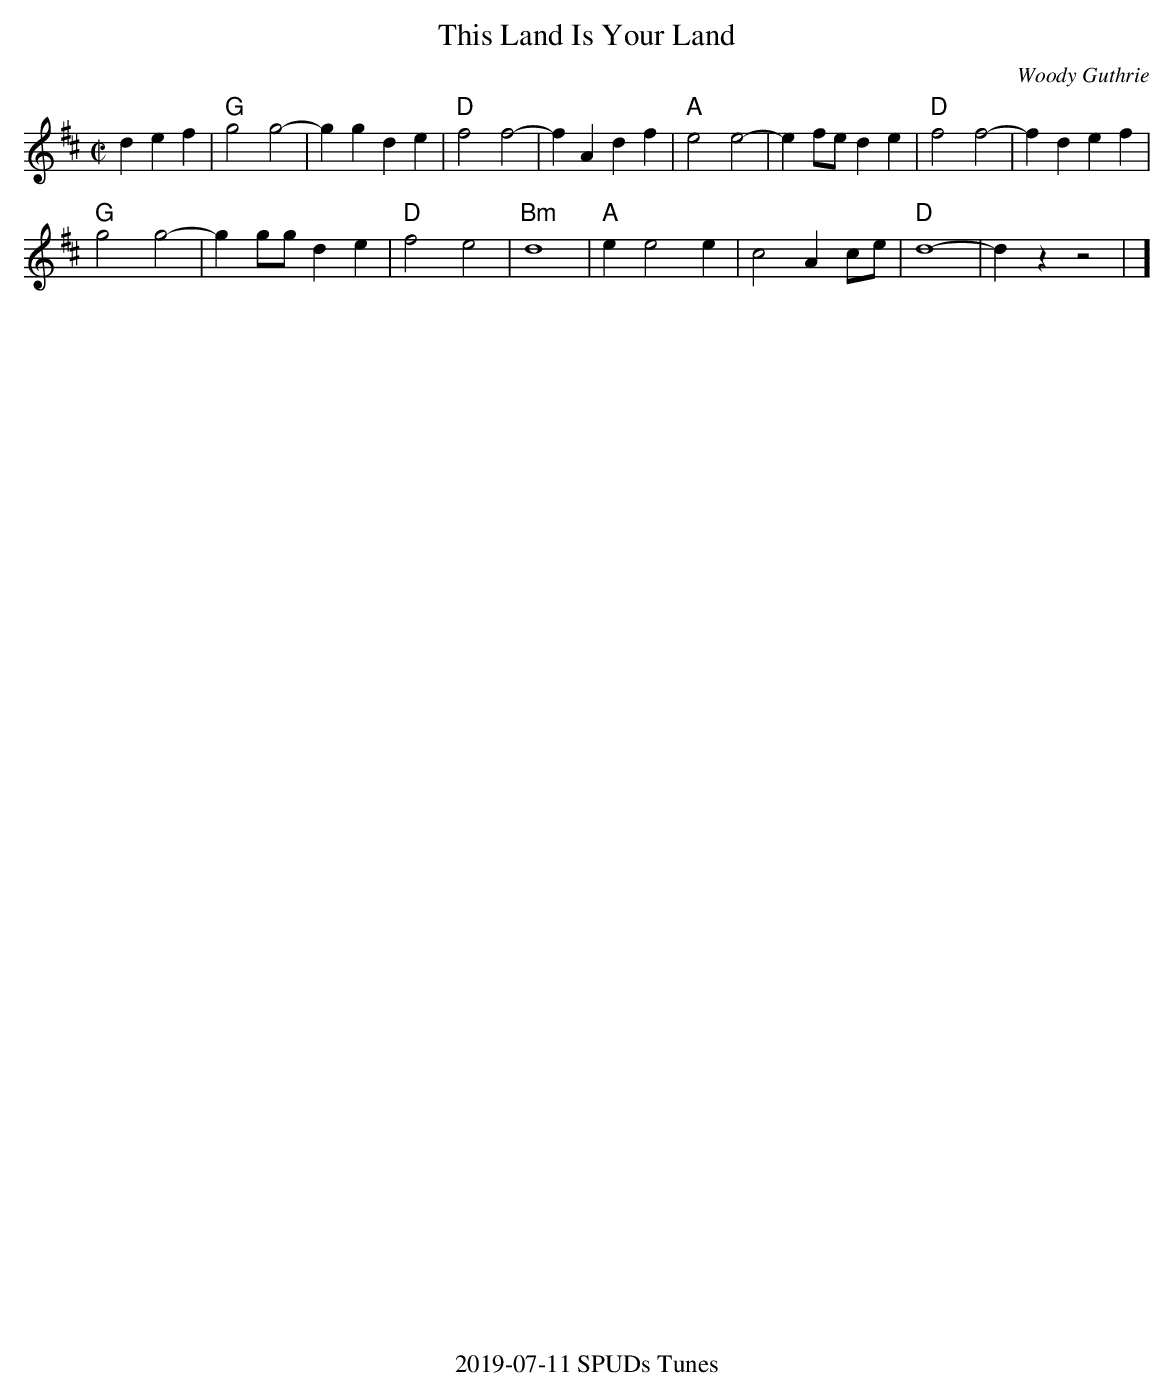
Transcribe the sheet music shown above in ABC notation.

X:1
T:This Land Is Your Land
C: Woody Guthrie
L:1/4
M:C|
K:D
def|"G"g2g2- | g g de | "D"f2f2- | fAdf | \
"A"e2e2- | ef/e/ de | "D"f2f2- | fdef |
"G"g2g2- | g g/g/de | "D"f2e2 | "Bm"d4 | \
"A"e e2e | c2 A c/e/ | "D"d4- |dzz2 | ]
